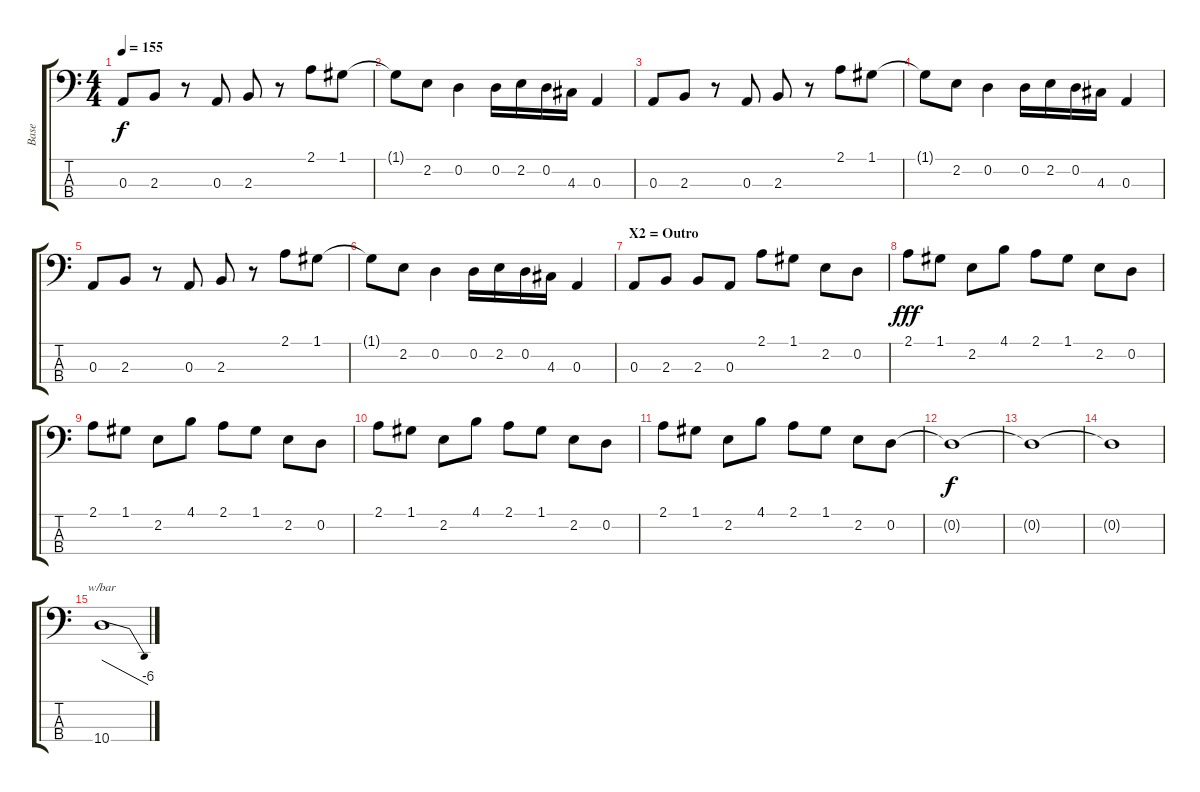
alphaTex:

\track ("Base" "Base") {instrument electricbassfinger}
\staff {score tabs}
\tuning (G2 D2 A1 E1) {hide}
\ts (4 4)
\tempo 155
\clef f4
\ks c
0.3.8{dy f} 2.3.8 r.8 0.3.8 2.3.8 r.8 2.1.8 1.1.8 |
1.1{t}.8 2.2.8 0.2.4 0.2.16 2.2.16 0.2.16 4.3.16 0.3.4 |
0.3.8 2.3.8 r.8 0.3.8 2.3.8 r.8 2.1.8 1.1.8 |
1.1{t}.8 2.2.8 0.2.4 0.2.16 2.2.16 0.2.16 4.3.16 0.3.4 |
0.3.8 2.3.8 r.8 0.3.8 2.3.8 r.8 2.1.8 1.1.8 |
1.1{t}.8 2.2.8 0.2.4 0.2.16 2.2.16 0.2.16 4.3.16 0.3.4 |
\section ("" "X2 = Outro")
0.3.8 2.3.8 2.3.8 0.3.8 2.1.8 1.1.8 2.2.8 0.2.8 |
2.1.8{dy fff} 1.1.8 2.2.8 4.1.8 2.1.8 1.1.8 2.2.8 0.2.8 |
2.1.8 1.1.8 2.2.8 4.1.8 2.1.8 1.1.8 2.2.8 0.2.8 |
2.1.8 1.1.8 2.2.8 4.1.8 2.1.8 1.1.8 2.2.8 0.2.8 |
2.1.8 1.1.8 2.2.8 4.1.8 2.1.8 1.1.8 2.2.8 0.2.8 |
0.2{t}.1{dy f} |
0.2{t}.1 |
0.2{t}.1 |
10.4.1{tbe (dive default 0 0 60 -24)}
